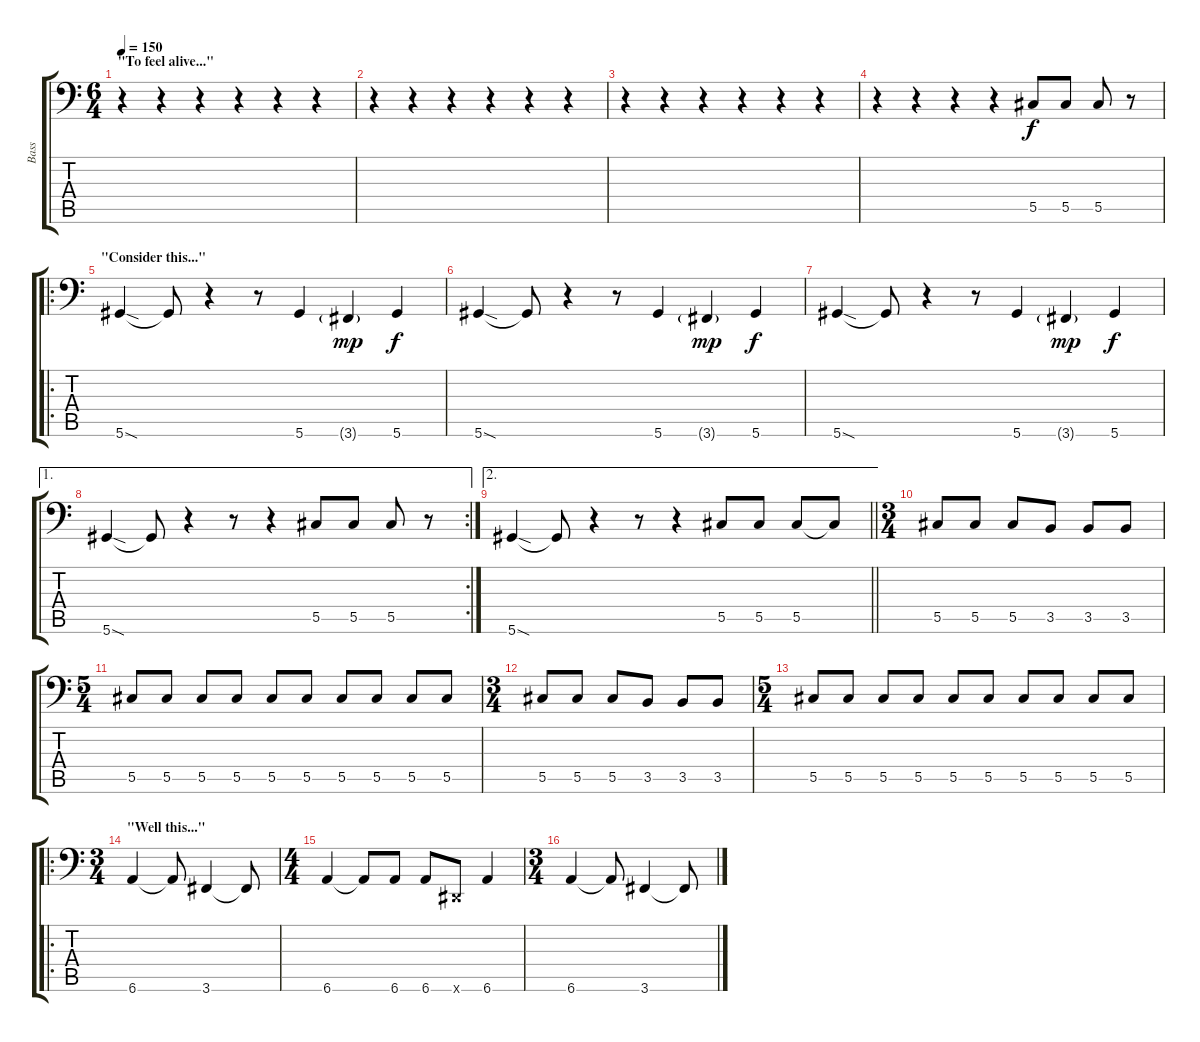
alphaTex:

\track ("Bass" "Bass") {instrument electricbassfinger}
\staff {score tabs}
\tuning (Eb3 Bb2 Gb2 Db2 Ab1 Eb1) {hide}
\ts (6 4)
\section ("" "\"To feel alive...\"")
\tempo 150
\clef f4
\ks c
r.4{dy f} r.4 r.4 r.4 r.4 r.4 |
r.4 r.4 r.4 r.4 r.4 r.4 |
r.4 r.4 r.4 r.4 r.4 r.4 |
r.4 r.4 r.4 r.4 5.5.8 5.5.8 5.5.8 r.8 |
\ro
\section ("" "\"Consider this...\"")
5.6{sod}.4 5.6{t}.8 r.4 r.8 5.6.4 3.6{g}.4{dy mp} 5.6.4{dy f} |
5.6{sod}.4 5.6{t}.8 r.4 r.8 5.6.4 3.6{g}.4{dy mp} 5.6.4{dy f} |
5.6{sod}.4 5.6{t}.8 r.4 r.8 5.6.4 3.6{g}.4{dy mp} 5.6.4{dy f} |
\ae 1
\rc 2
5.6{sod}.4 5.6{t}.8 r.4 r.8 r.4 5.5.8 5.5.8 5.5.8 r.8 |
\ae 2
\barLineRight lightlight
5.6{sod}.4 5.6{t}.8 r.4 r.8 r.4 5.5.8 5.5.8 5.5.8 5.5{t}.8 |
\ts (3 4)
5.5.8 5.5.8 5.5.8 3.5.8 3.5.8 3.5.8 |
\ts (5 4)
5.5.8 5.5.8 5.5.8 5.5.8 5.5.8 5.5.8 5.5.8 5.5.8 5.5.8 5.5.8 |
\ts (3 4)
5.5.8 5.5.8 5.5.8 3.5.8 3.5.8 3.5.8 |
\ts (5 4)
5.5.8 5.5.8 5.5.8 5.5.8 5.5.8 5.5.8 5.5.8 5.5.8 5.5.8 5.5.8 |
\ro
\ts (3 4)
\section ("" "\"Well this...\"")
6.6.4 6.6{t}.8 3.6.4 3.6{t}.8 |
\ts (4 4)
6.6.4 6.6{t}.8 6.6.8 6.6.8 0.6{x}.8 6.6.4 |
\ts (3 4)
6.6.4 6.6{t}.8 3.6.4 3.6{t}.8
